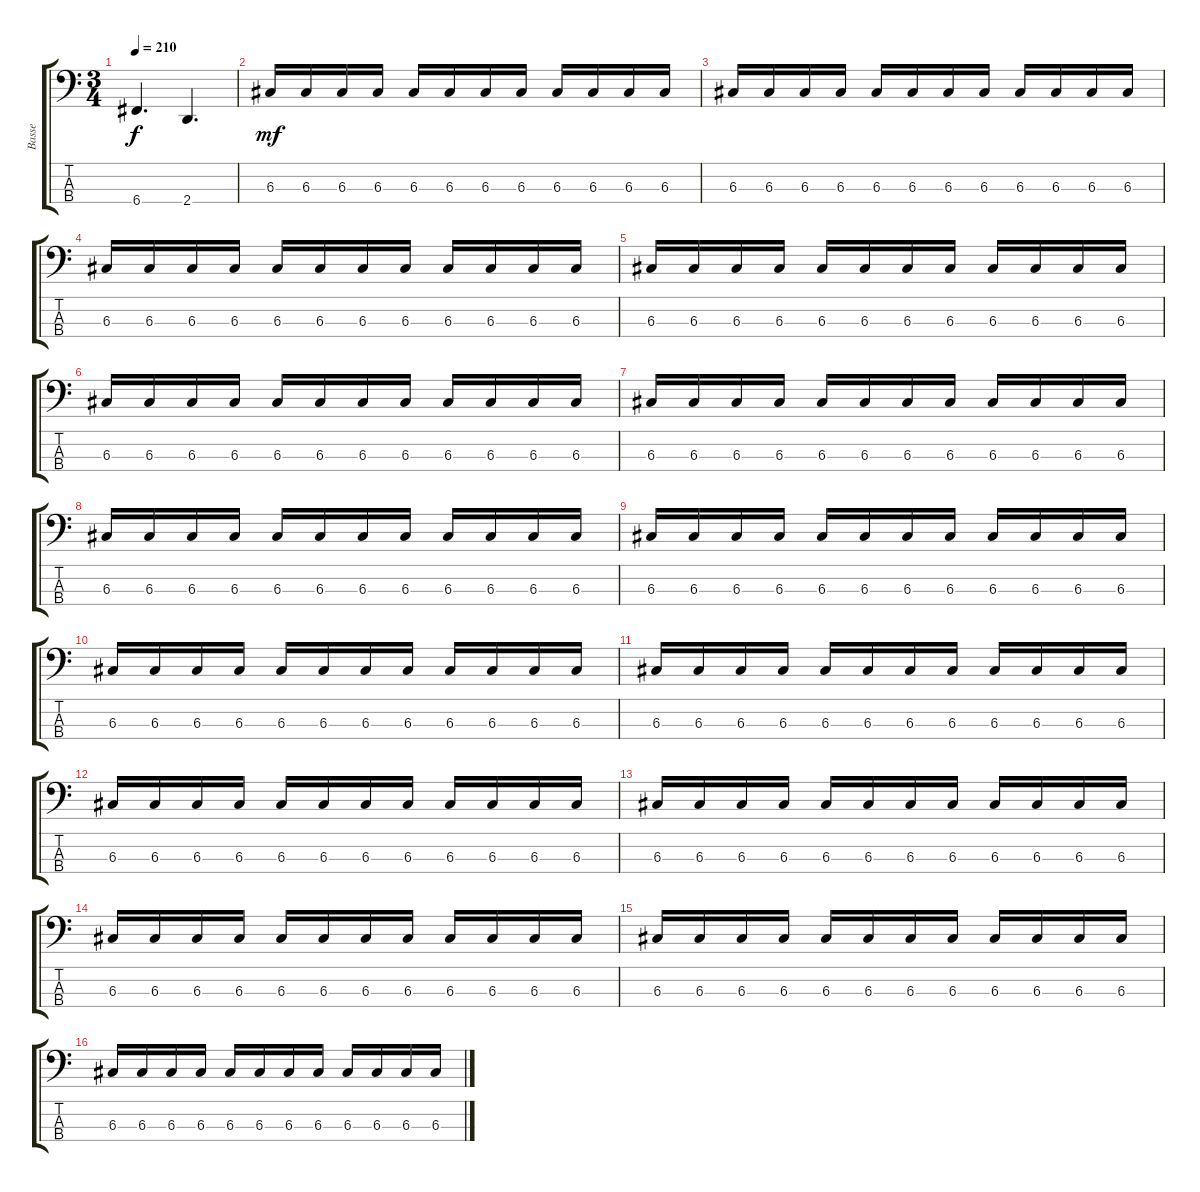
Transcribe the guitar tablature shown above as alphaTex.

\track ("Basse" "Basse") {instrument electricbasspick}
\staff {score tabs}
\tuning (F2 C2 G1 C1) {hide}
\ts (3 4)
\tempo 210
\clef f4
\ks c
6.4.4{d dy f instrument electricbasspick} 2.4.4{d} |
6.3.16{dy mf} 6.3.16 6.3.16 6.3.16 6.3.16 6.3.16 6.3.16 6.3.16 6.3.16 6.3.16 6.3.16 6.3.16 |
6.3.16 6.3.16 6.3.16 6.3.16 6.3.16 6.3.16 6.3.16 6.3.16 6.3.16 6.3.16 6.3.16 6.3.16 |
6.3.16 6.3.16 6.3.16 6.3.16 6.3.16 6.3.16 6.3.16 6.3.16 6.3.16 6.3.16 6.3.16 6.3.16 |
6.3.16 6.3.16 6.3.16 6.3.16 6.3.16 6.3.16 6.3.16 6.3.16 6.3.16 6.3.16 6.3.16 6.3.16 |
6.3.16 6.3.16 6.3.16 6.3.16 6.3.16 6.3.16 6.3.16 6.3.16 6.3.16 6.3.16 6.3.16 6.3.16 |
6.3.16 6.3.16 6.3.16 6.3.16 6.3.16 6.3.16 6.3.16 6.3.16 6.3.16 6.3.16 6.3.16 6.3.16 |
6.3.16 6.3.16 6.3.16 6.3.16 6.3.16 6.3.16 6.3.16 6.3.16 6.3.16 6.3.16 6.3.16 6.3.16 |
6.3.16 6.3.16 6.3.16 6.3.16 6.3.16 6.3.16 6.3.16 6.3.16 6.3.16 6.3.16 6.3.16 6.3.16 |
6.3.16 6.3.16 6.3.16 6.3.16 6.3.16 6.3.16 6.3.16 6.3.16 6.3.16 6.3.16 6.3.16 6.3.16 |
6.3.16 6.3.16 6.3.16 6.3.16 6.3.16 6.3.16 6.3.16 6.3.16 6.3.16 6.3.16 6.3.16 6.3.16 |
6.3.16 6.3.16 6.3.16 6.3.16 6.3.16 6.3.16 6.3.16 6.3.16 6.3.16 6.3.16 6.3.16 6.3.16 |
6.3.16 6.3.16 6.3.16 6.3.16 6.3.16 6.3.16 6.3.16 6.3.16 6.3.16 6.3.16 6.3.16 6.3.16 |
6.3.16 6.3.16 6.3.16 6.3.16 6.3.16 6.3.16 6.3.16 6.3.16 6.3.16 6.3.16 6.3.16 6.3.16 |
6.3.16 6.3.16 6.3.16 6.3.16 6.3.16 6.3.16 6.3.16 6.3.16 6.3.16 6.3.16 6.3.16 6.3.16 |
6.3.16 6.3.16 6.3.16 6.3.16 6.3.16 6.3.16 6.3.16 6.3.16 6.3.16 6.3.16 6.3.16 6.3.16
